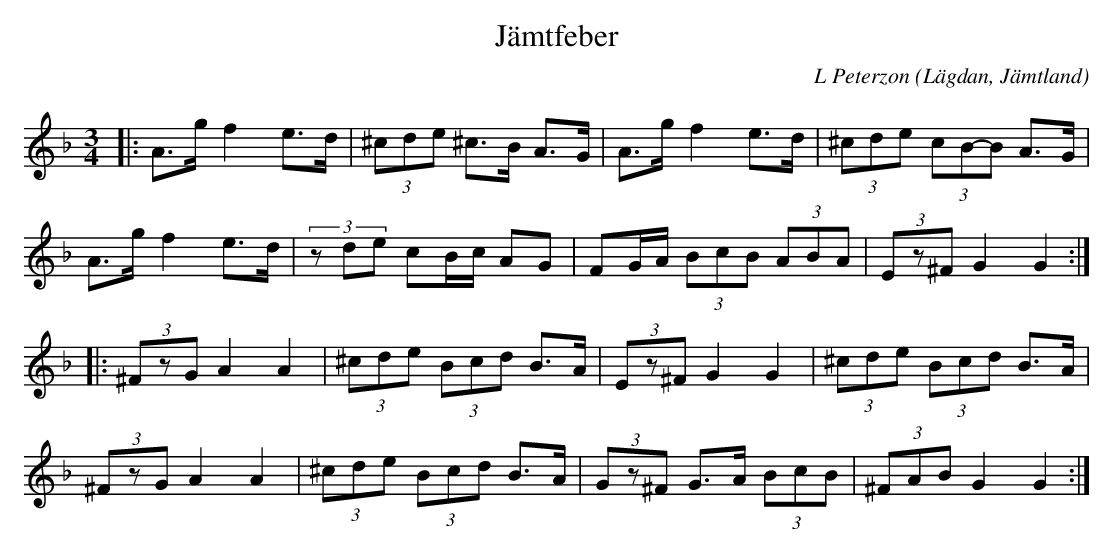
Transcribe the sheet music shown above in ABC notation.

X:1
T:Jämtfeber
C: L Peterzon
O:Lägdan, Jämtland
M:3/4
L:1/8
K:Dm
|: A>g f2 e>d|(3^cde ^c>B A>G|A>g f2 e>d|(3^cde (3cB-B A>G|
A>g f2 e>d|(3zde cB/c/ AG|FG/A/ (3BcB (3ABA|(3Ez^F G2 G2:|
|:(3^FzG A2 A2|(3^cde (3Bcd B>A|(3Ez^F G2 G2|(3^cde (3Bcd B>A|
(3^FzG A2 A2|(3^cde (3Bcd B>A| (3Gz^F G>A (3BcB|(3^FAB G2 G2:|
